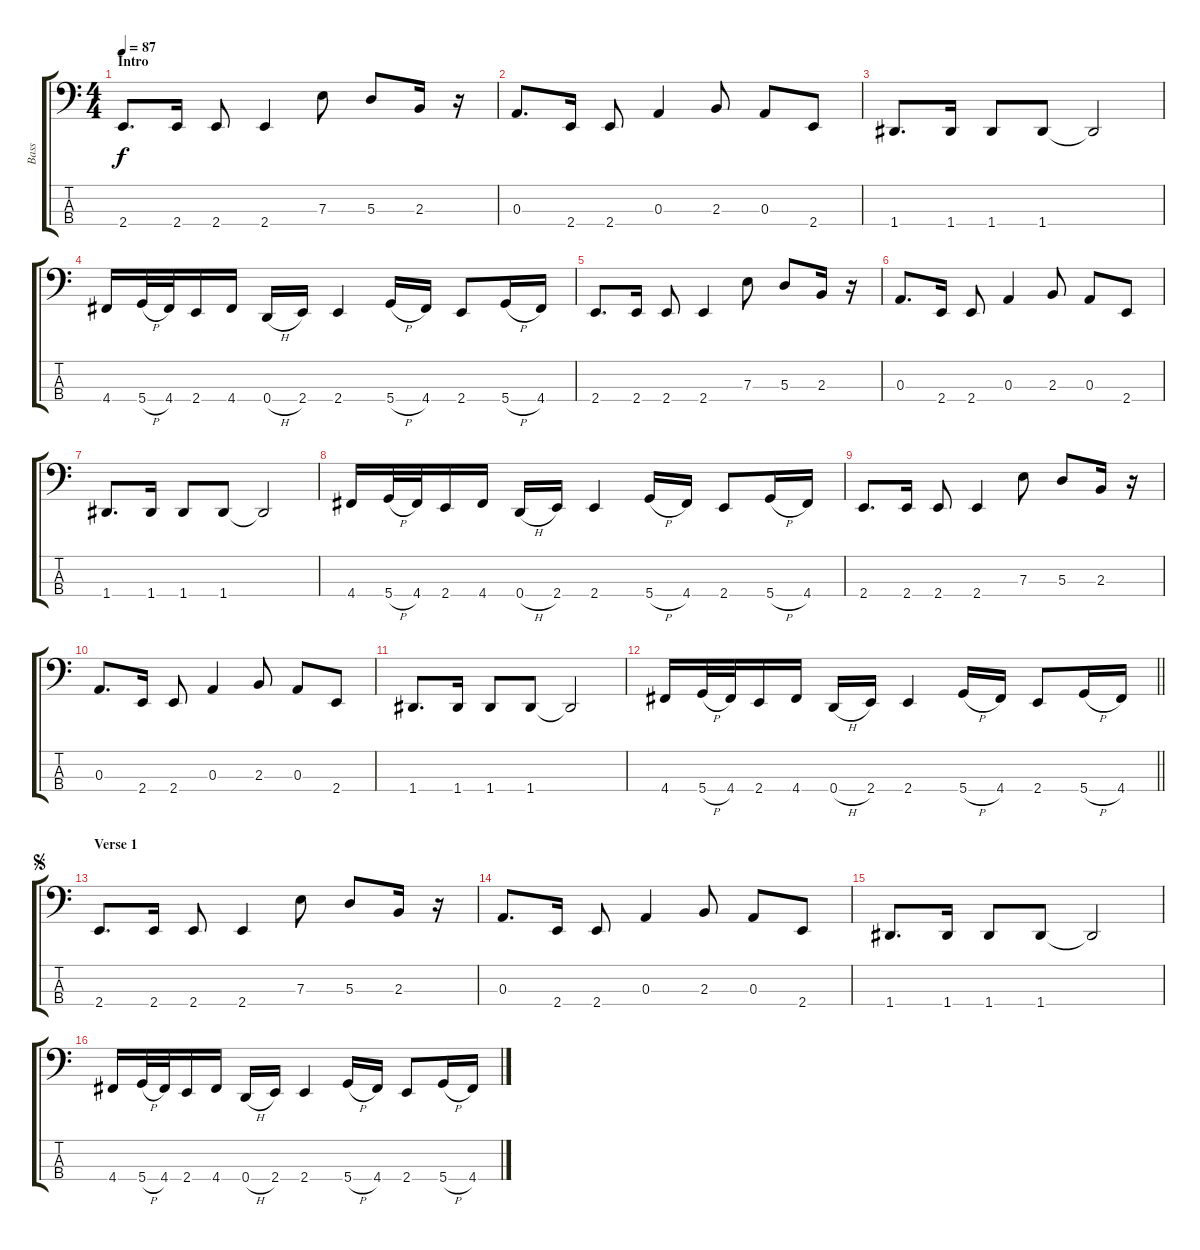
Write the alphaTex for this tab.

\track ("Bass" "Bass") {solo instrument electricbassfinger}
\staff {score tabs}
\tuning (G2 D2 A1 D1) {hide}
\ts (4 4)
\section ("" "Intro")
\tempo 87
\clef f4
\ks c
2.4.8{d dy f volume 0 instrument electricbassfinger} 2.4.16{volume 6} 2.4.8 2.4.4 7.3.8 5.3.8 2.3.16 r.16 |
0.3.8{d} 2.4.16 2.4.8 0.3.4 2.3.8 0.3.8 2.4.8 |
1.4.8{d volume 10} 1.4.16 1.4.8 1.4.8 1.4{t}.2 |
4.4.16 5.4{h}.32 4.4.32 2.4.16 4.4.16 0.4{h}.16 2.4.16 2.4.4 5.4{h}.16 4.4.16 2.4.8 5.4{h}.16 4.4.16 |
2.4.8{d volume 16} 2.4.16 2.4.8 2.4.4 7.3.8 5.3.8 2.3.16 r.16 |
0.3.8{d} 2.4.16 2.4.8 0.3.4 2.3.8 0.3.8 2.4.8 |
1.4.8{d} 1.4.16 1.4.8 1.4.8 1.4{t}.2 |
4.4.16 5.4{h}.32 4.4.32 2.4.16 4.4.16 0.4{h}.16 2.4.16 2.4.4 5.4{h}.16 4.4.16 2.4.8 5.4{h}.16 4.4.16 |
2.4.8{d} 2.4.16 2.4.8 2.4.4 7.3.8 5.3.8 2.3.16 r.16 |
0.3.8{d} 2.4.16 2.4.8 0.3.4 2.3.8 0.3.8 2.4.8 |
1.4.8{d} 1.4.16 1.4.8 1.4.8 1.4{t}.2 |
\barLineRight lightlight
4.4.16 5.4{h}.32 4.4.32 2.4.16 4.4.16 0.4{h}.16 2.4.16 2.4.4 5.4{h}.16 4.4.16 2.4.8 5.4{h}.16 4.4.16 |
\section ("" "Verse 1")
\jump segno
2.4.8{d} 2.4.16 2.4.8 2.4.4 7.3.8 5.3.8 2.3.16 r.16 |
0.3.8{d} 2.4.16 2.4.8 0.3.4 2.3.8 0.3.8 2.4.8 |
1.4.8{d} 1.4.16 1.4.8 1.4.8 1.4{t}.2 |
4.4.16 5.4{h}.32 4.4.32 2.4.16 4.4.16 0.4{h}.16 2.4.16 2.4.4 5.4{h}.16 4.4.16 2.4.8 5.4{h}.16 4.4.16
